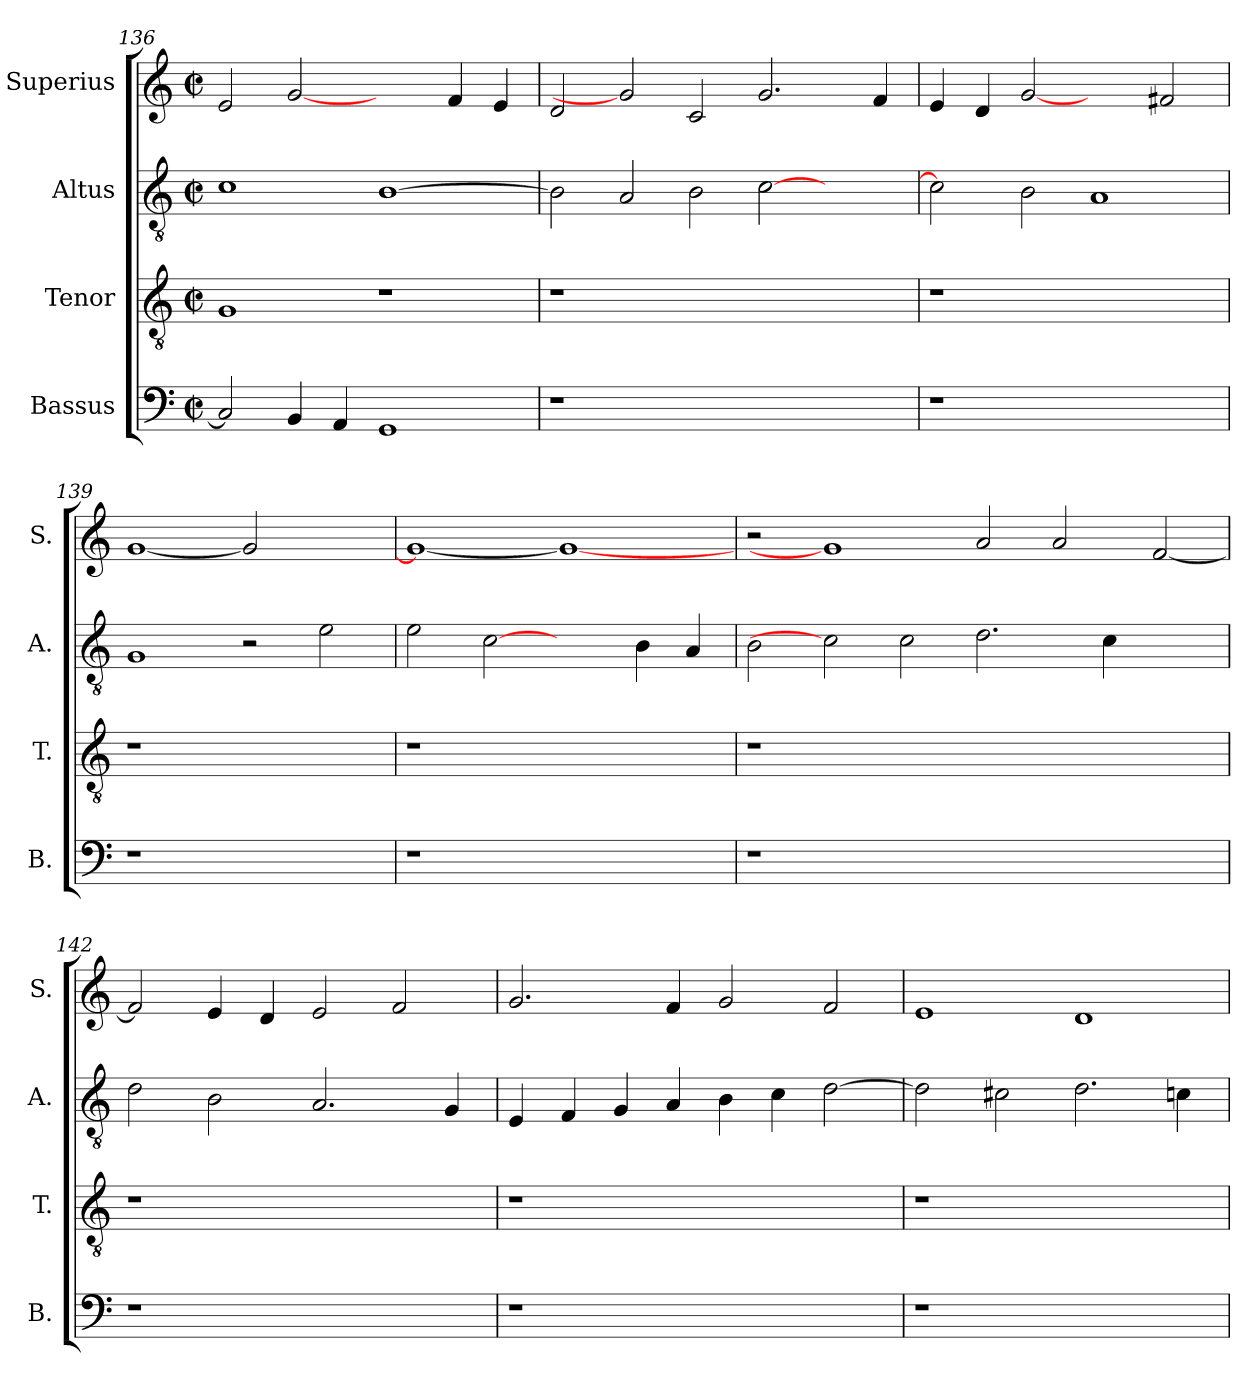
**kern	**kern	**kern	**kern
*part4	*part3	*part2	*part1
*staff4	*staff3	*staff2	*staff1
*I"Bassus	*I"Tenor	*I"Altus	*I"Superius
*I'B.	*I'T.	*I'A.	*I'S.
*clefF4	*clefGv2	*clefGv2	*clefG2
*	*ITrd7c12	*ITrd7c12	*
*k[]	*k[]	*k[]	*k[]
*C:	*C:	*C:	*C:
*M2/2	*M2/2	*M2/2	*M2/2
*met(c|)	*met(c|)	*met(c|)	*met(c|)
=136	=136	=136	=136
2Ci/]	1GGi	1Ci	2ei/
4BBi/	.	.	[2gi
4AAi/	.	.	.
1GGi	1r	[>1BBi	2ryy
.	.	.	4fi/
.	.	.	4ei/
=137	=137	=137	=137
!LO:N:vis=1	!LO:N:vis=1	!	!
1r	1r	2BBi\]	2di/
.	.	2AAi/	2gi]
1.ryy	1.ryy	2BBi\	2ci/
.	.	[>2Ci\	2.gi/
.	.	2ryy	.
.	.	.	4fi/
=138	=138	=138	=138
!LO:N:vis=1	!LO:N:vis=1	!	!
1r	1r	2Ci\]	4ei/
.	.	.	4di/
.	.	2BBi\	[2gi
1ryy	1ryy	1AAi	2ryy
.	.	.	2f#Xi/
!!LO:LB:g=z
=139	=139	=139	=139
!LO:N:vis=1	!LO:N:vis=1	!	!
1r	1r	1GGi	[<1gi
1ryy	1ryy	2r	2gi]
.	.	2Ei\	2ryy
=140	=140	=140	=140
!LO:N:vis=1	!LO:N:vis=1	!	!
1r	1r	2Ei\	1gi_<
.	.	[2Ci	.
1ryy	1ryy	2ryy	1gi_
.	.	4BBi\	.
.	.	4AAi/	.
=141	=141	=141	=141
!LO:N:vis=1	!LO:N:vis=1	!	!
1r	1r	2BBi\	2r
.	.	2Ci]	1gi]
0ryy	0ryy	2Ci\	.
.	.	2.Di\	2ai/
.	.	.	2ai/
.	.	4Ci\	.
.	.	2ryy	[<2fi/
=142	=142	=142	=142
!LO:N:vis=1	!LO:N:vis=1	!	!
1r	1r	2Di\	2fi/]
.	.	2BBi\	4ei/
.	.	.	4di/
1ryy	1ryy	2.AAi/	2ei/
.	.	.	2fi/
.	.	4GGi/	.
=143	=143	=143	=143
!LO:N:vis=1	!LO:N:vis=1	!	!
1r	1r	4EEi/	2.gi/
.	.	4FFi/	.
.	.	4GGi/	.
.	.	4AAi/	4fi/
1ryy	1ryy	4BBi\	2gi/
.	.	4Ci\	.
.	.	[>2Di\	2fi/
!!LO:PB:g=z
=144	=144	=144	=144
!LO:N:vis=1	!LO:N:vis=1	!	!
1r	1r	2Di\]	1ei
.	.	2C#Xi\	.
1ryy	1ryy	2.Di\	1di
.	.	4Ci\	.
=	=	=	=
*-	*-	*-	*-
